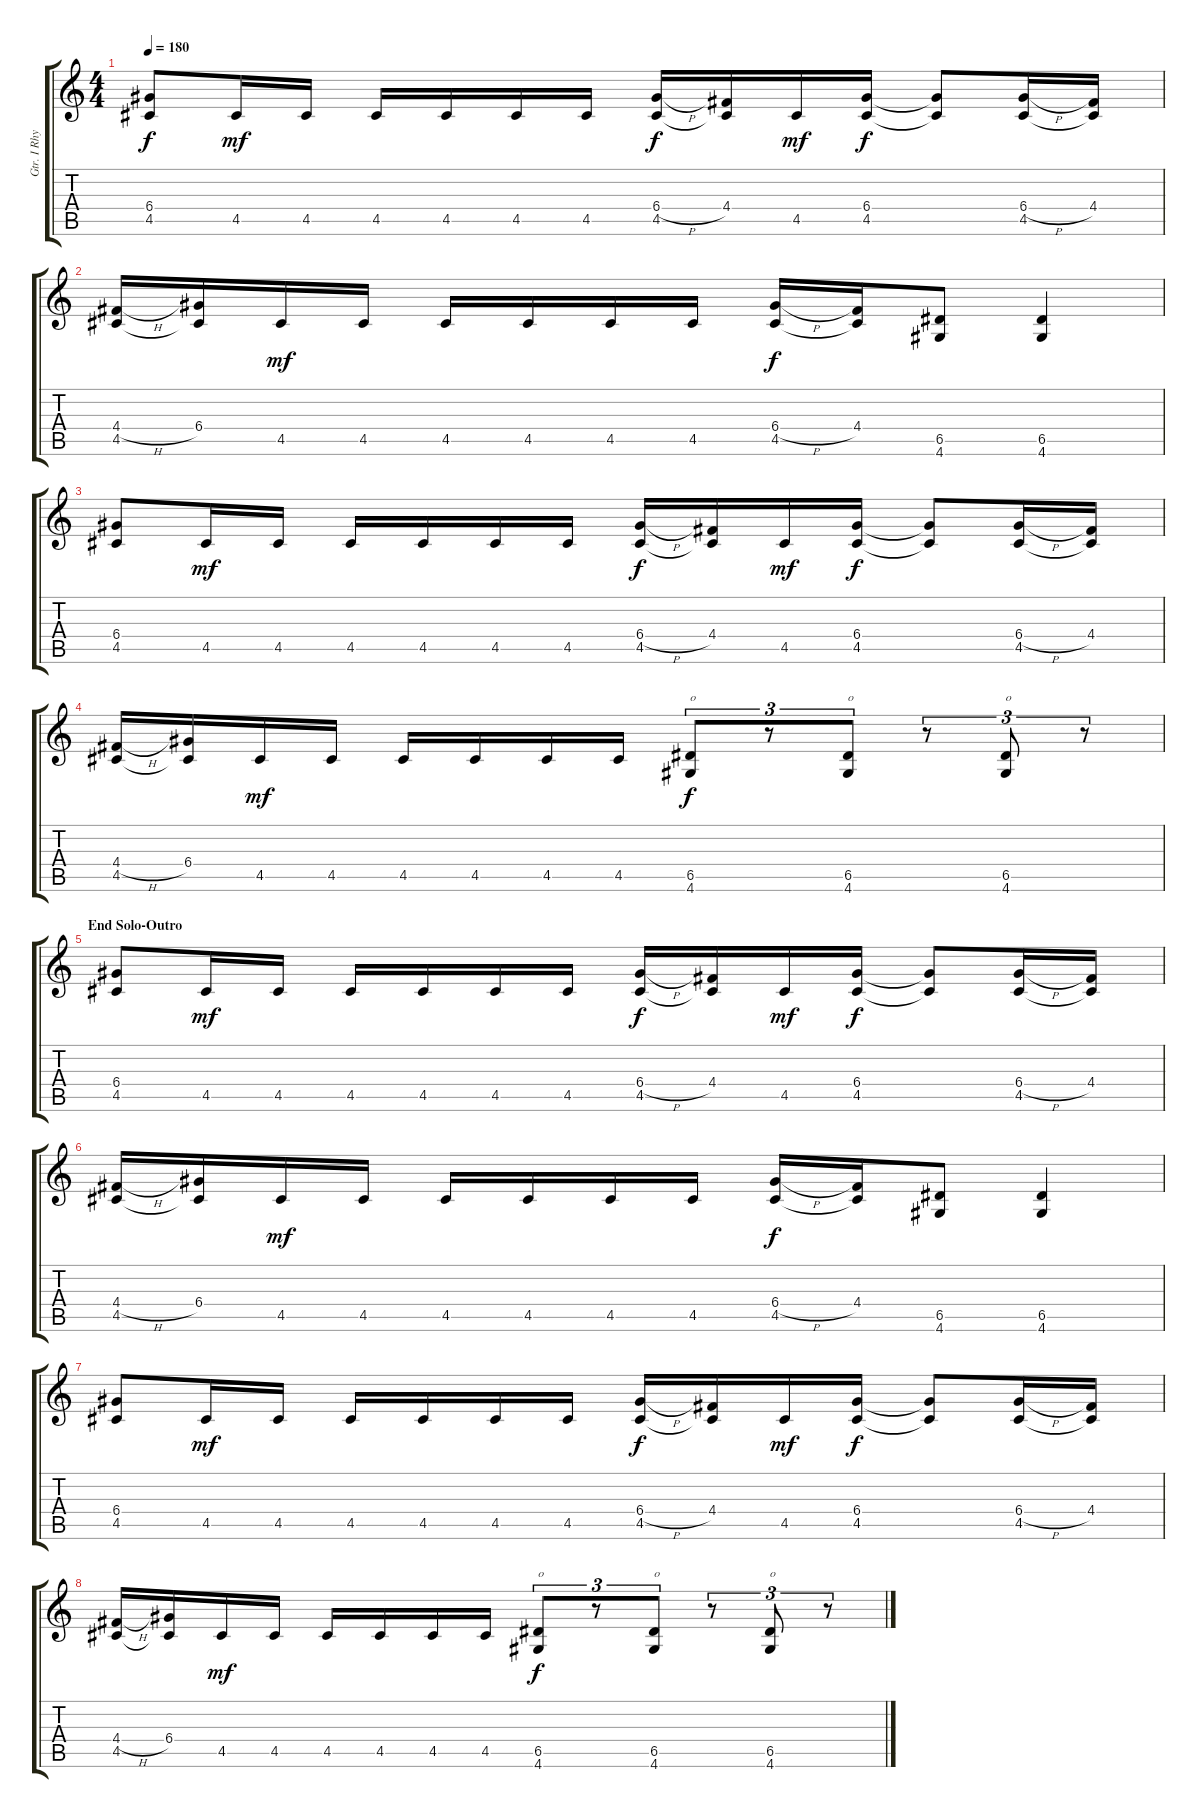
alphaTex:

\track ("Gtr. I Rhytm" "Gtr. I Rhy") {instrument overdrivenguitar}
\staff {score tabs}
\tuning (E4 B3 G3 D3 A2 E2) {hide}
\ts (4 4)
\tempo 180
\clef g2
\ks c
(6.4 4.5).8{dy f} 4.5.16{dy mf} 4.5.16 4.5.16 4.5.16 4.5.16 4.5.16 (6.4{h} 4.5).16{dy f} (4.4 4.5{t}).16 4.5.16{dy mf} (6.4 4.5).16{dy f} (6.4{t} 4.5{t}).8 (6.4{h} 4.5).16 (4.4 4.5{t}).16 |
(4.4{h} 4.5).16 (6.4 4.5{t}).16 4.5.16{dy mf} 4.5.16 4.5.16 4.5.16 4.5.16 4.5.16 (6.4{h} 4.5).16{dy f} (4.4 4.5{t}).16 (6.5 4.6).8 (6.5 4.6).4 |
(6.4 4.5).8 4.5.16{dy mf} 4.5.16 4.5.16 4.5.16 4.5.16 4.5.16 (6.4{h} 4.5).16{dy f} (4.4 4.5{t}).16 4.5.16{dy mf} (6.4 4.5).16{dy f} (6.4{t} 4.5{t}).8 (6.4{h} 4.5).16 (4.4 4.5{t}).16 |
(4.4{h} 4.5).16 (6.4 4.5{t}).16 4.5.16{dy mf} 4.5.16 4.5.16 4.5.16 4.5.16 4.5.16 (6.5 4.6).8{tu (3 2) txt "o" dy f} r.8{tu (3 2)} (6.5 4.6).8{tu (3 2) txt "o"} r.8{tu (3 2)} (6.5 4.6).8{tu (3 2) txt "o"} r.8{tu (3 2)} |
\section ("" "End Solo-Outro")
(6.4 4.5).8 4.5.16{dy mf} 4.5.16 4.5.16 4.5.16 4.5.16 4.5.16 (6.4{h} 4.5).16{dy f} (4.4 4.5{t}).16 4.5.16{dy mf} (6.4 4.5).16{dy f} (6.4{t} 4.5{t}).8 (6.4{h} 4.5).16 (4.4 4.5{t}).16 |
(4.4{h} 4.5).16 (6.4 4.5{t}).16 4.5.16{dy mf} 4.5.16 4.5.16 4.5.16 4.5.16 4.5.16 (6.4{h} 4.5).16{dy f} (4.4 4.5{t}).16 (6.5 4.6).8 (6.5 4.6).4 |
(6.4 4.5).8 4.5.16{dy mf} 4.5.16 4.5.16 4.5.16 4.5.16 4.5.16 (6.4{h} 4.5).16{dy f} (4.4 4.5{t}).16 4.5.16{dy mf} (6.4 4.5).16{dy f} (6.4{t} 4.5{t}).8 (6.4{h} 4.5).16 (4.4 4.5{t}).16 |
(4.4{h} 4.5).16 (6.4 4.5{t}).16 4.5.16{dy mf} 4.5.16 4.5.16 4.5.16 4.5.16 4.5.16 (6.5 4.6).8{tu (3 2) txt "o" dy f} r.8{tu (3 2)} (6.5 4.6).8{tu (3 2) txt "o"} r.8{tu (3 2)} (6.5 4.6).8{tu (3 2) txt "o"} r.8{tu (3 2)}
